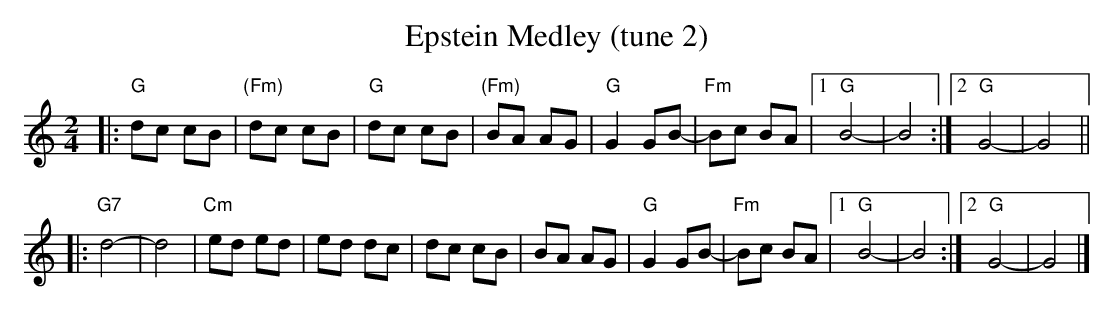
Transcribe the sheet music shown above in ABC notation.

X:1
T: Epstein Medley (tune 2)
M: 2/4
L: 1/8
K: =B_e_A	% G freygish
|: "G"dc  cB | "(Fm)"dc cB \
|  "G"dc  cB | "(Fm)"BA AG \
|  "G"G2  GB-|  "Fm" Bc BA \
|1 "G"B4-    |       B4   :|2 "G"G4- | G4 ||
|: "G7"d4-   | d4 \
|  "Cm"ed ed | ed dc \
|      dc cB | BA AG \
|   "G"G2 GB-| "Fm"Bc BA \
|1  "G"B4-   | B4 :|2"G"G4- | G4 |]
